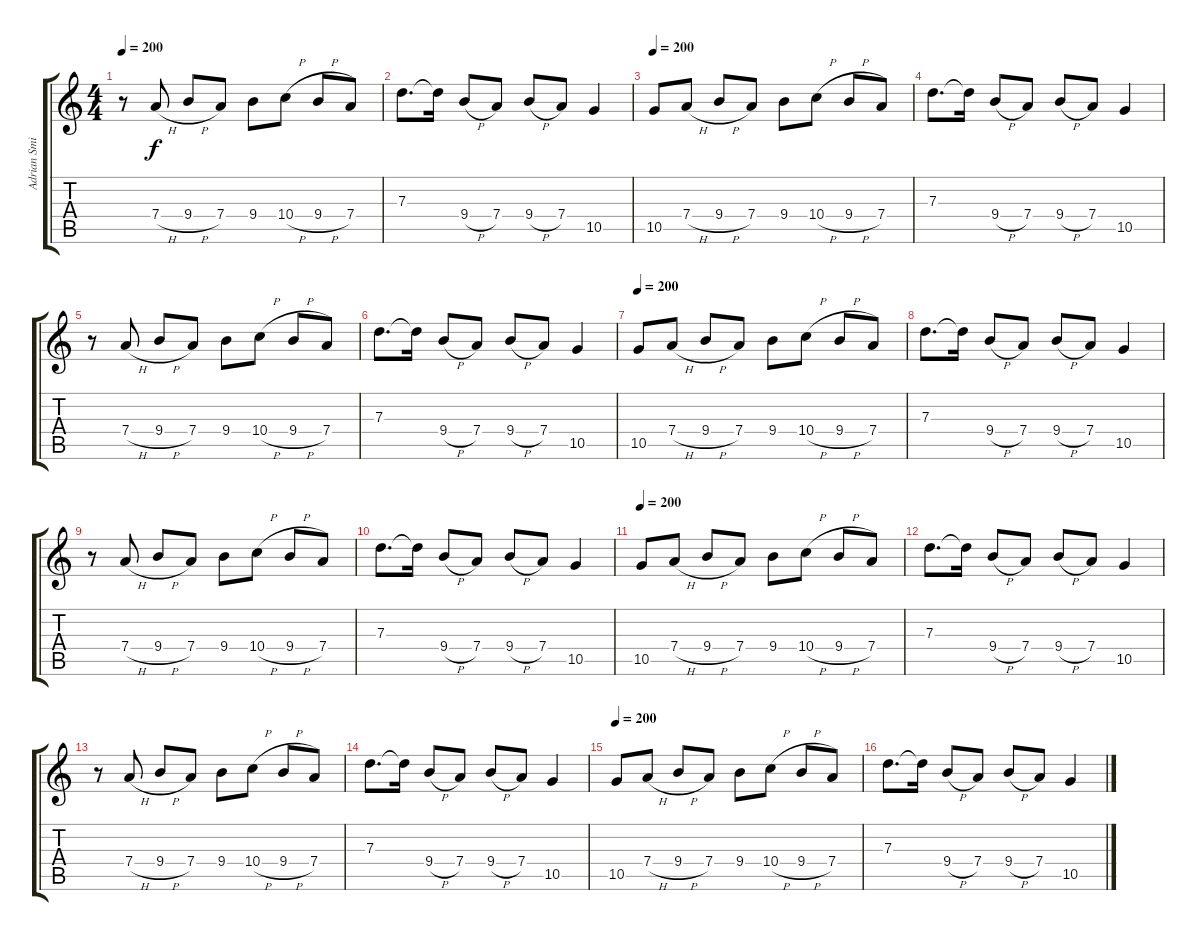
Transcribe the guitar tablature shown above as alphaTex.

\track ("Adrian Smith" "Adrian Smi") {instrument distortionguitar}
\staff {score tabs}
\tuning (E4 B3 G3 D3 A2 E2) {hide}
\ts (4 4)
\tempo 200
\clef g2
\ks c
r.8{dy f} 7.4{h}.8 9.4{h}.8 7.4.8 9.4.8 10.4{h}.8 9.4{h}.8 7.4.8 |
7.3.8{d} 7.3{t}.16 9.4{h}.8 7.4.8 9.4{h}.8 7.4.8 10.5.4 |
\tempo 200
10.5.8 7.4{h}.8 9.4{h}.8 7.4.8 9.4.8 10.4{h}.8 9.4{h}.8 7.4.8 |
7.3.8{d} 7.3{t}.16 9.4{h}.8 7.4.8 9.4{h}.8 7.4.8 10.5.4 |
r.8 7.4{h}.8 9.4{h}.8 7.4.8 9.4.8 10.4{h}.8 9.4{h}.8 7.4.8 |
7.3.8{d} 7.3{t}.16 9.4{h}.8 7.4.8 9.4{h}.8 7.4.8 10.5.4 |
\tempo 200
10.5.8 7.4{h}.8 9.4{h}.8 7.4.8 9.4.8 10.4{h}.8 9.4{h}.8 7.4.8 |
7.3.8{d} 7.3{t}.16 9.4{h}.8 7.4.8 9.4{h}.8 7.4.8 10.5.4 |
r.8 7.4{h}.8 9.4{h}.8 7.4.8 9.4.8 10.4{h}.8 9.4{h}.8 7.4.8 |
7.3.8{d} 7.3{t}.16 9.4{h}.8 7.4.8 9.4{h}.8 7.4.8 10.5.4 |
\tempo 200
10.5.8 7.4{h}.8 9.4{h}.8 7.4.8 9.4.8 10.4{h}.8 9.4{h}.8 7.4.8 |
7.3.8{d} 7.3{t}.16 9.4{h}.8 7.4.8 9.4{h}.8 7.4.8 10.5.4 |
r.8 7.4{h}.8 9.4{h}.8 7.4.8 9.4.8 10.4{h}.8 9.4{h}.8 7.4.8 |
7.3.8{d} 7.3{t}.16 9.4{h}.8 7.4.8 9.4{h}.8 7.4.8 10.5.4 |
\tempo 200
10.5.8 7.4{h}.8 9.4{h}.8 7.4.8 9.4.8 10.4{h}.8 9.4{h}.8 7.4.8 |
7.3.8{d} 7.3{t}.16 9.4{h}.8 7.4.8 9.4{h}.8 7.4.8 10.5.4
